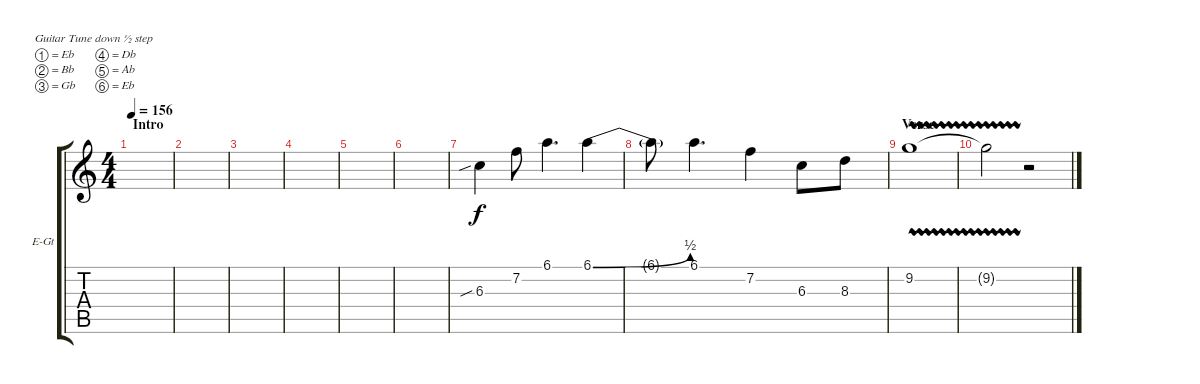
\defaultSystemsLayout 4
\bracketExtendMode groupsimilarinstruments
\firstSystemTrackNameOrientation horizontal
\otherSystemsTrackNameOrientation horizontal
\track ("Electric Guitar" "E-Gt") {instrument electricguitarclean}
\staff {score tabs}
\tuning (Eb4 Bb3 Gb3 Db3 Ab2 Eb2)
\ts (4 4)
\section ("" "Intro")
\tempo 156
\clef g2
\scale
0.487395
\ks c
|
\scale
0.256303 |
\scale
0.256303 |
\scale
0.333333 |
\scale
0.333333 |
\scale
0.333333 |
6.3{sib}.4 7.2.8 6.1.4{d} 6.1{be (bend 0 0 16.2 2)}.4 |
6.1{t}.8 6.1.4{d} 7.2.4 6.3.8 8.3.8 |
\section ("" "Verse")
9.2{vw}.1 |
9.2{vw t}.2 r.2
